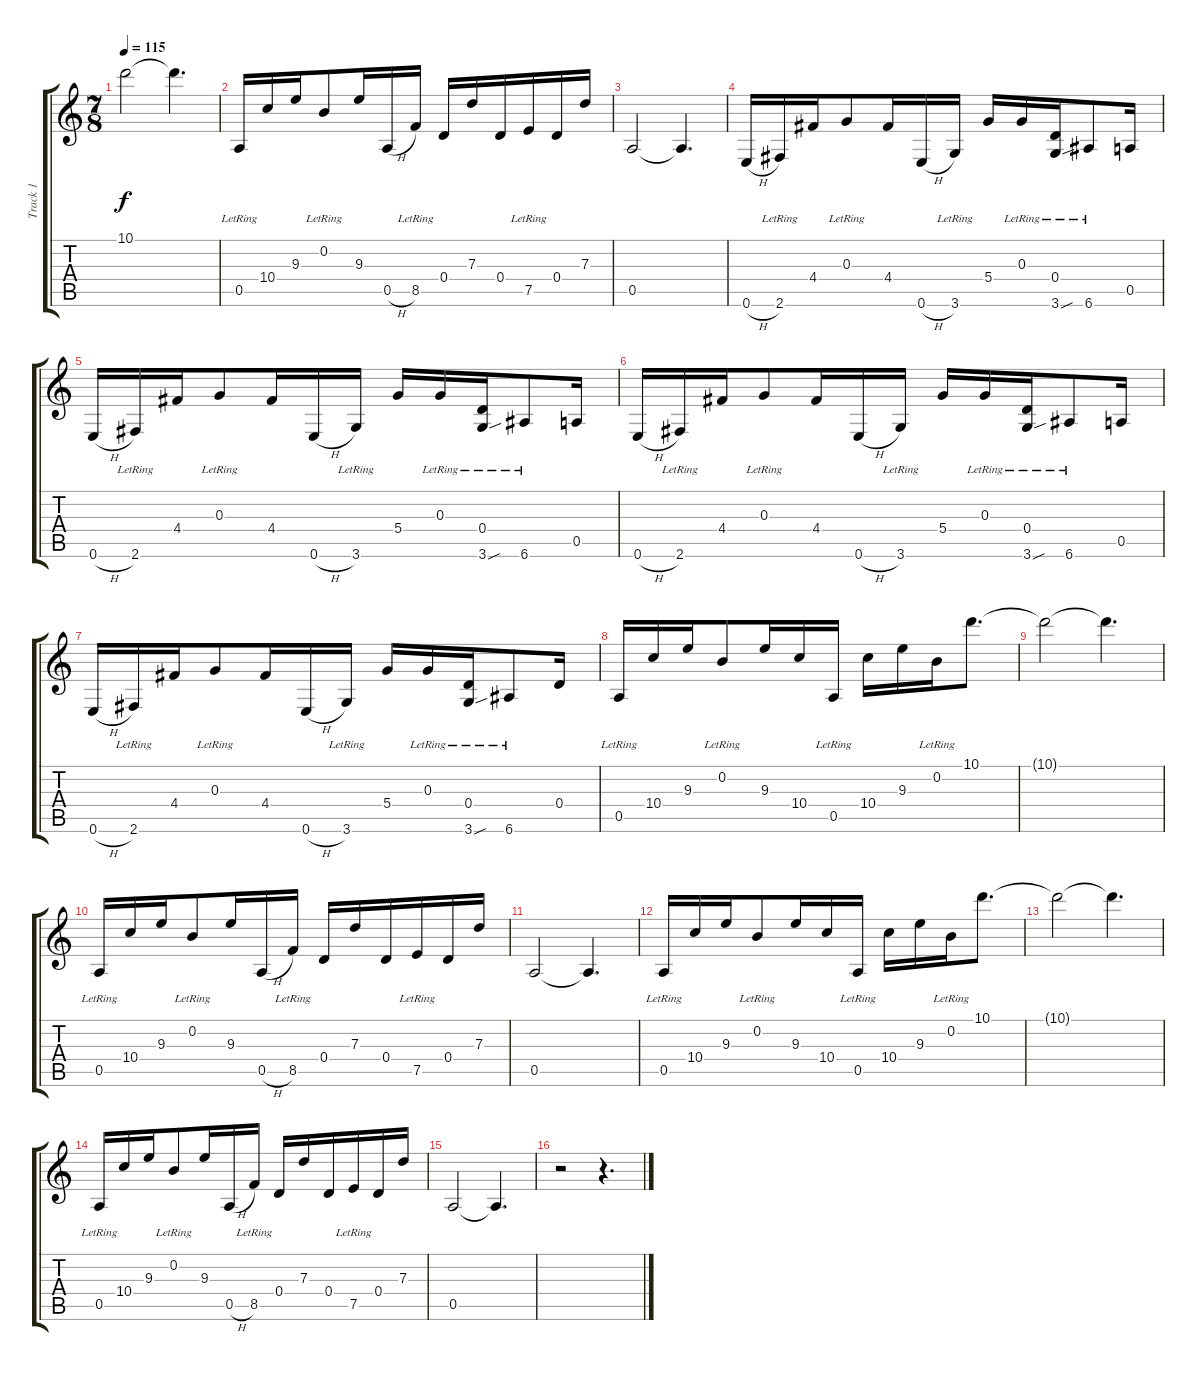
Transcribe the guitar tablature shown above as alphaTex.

\track ("Track 1" "Track 1") {instrument acousticguitarsteel}
\staff {score tabs}
\tuning (E4 B3 G3 D3 A2 E2) {hide}
\ts (7 8)
\tempo 115
\clef g2
\ks c
10.1{t}.2{dy f} 10.1{t}.4{d} |
0.5{lr}.16 10.4.16 9.3.16 0.2{lr}.8 9.3.16 0.5{h}.16 8.5{lr}.16 0.4.16 7.3.16 0.4.16 7.5{lr}.16 0.4.16 7.3.16 |
0.5.2 0.5{t}.4{d} |
0.6{h}.16 2.6{lr}.16 4.4.16 0.3{lr}.8 4.4.16 0.6{h}.16 3.6{lr}.16 5.4.16 0.3{lr}.16 (0.4{lr} 3.6{sou lr}).16 6.6{lr}.8 0.5.16 |
0.6{h}.16 2.6{lr}.16 4.4.16 0.3{lr}.8 4.4.16 0.6{h}.16 3.6{lr}.16 5.4.16 0.3{lr}.16 (0.4{lr} 3.6{sou lr}).16 6.6{lr}.8 0.5.16 |
0.6{h}.16 2.6{lr}.16 4.4.16 0.3{lr}.8 4.4.16 0.6{h}.16 3.6{lr}.16 5.4.16 0.3{lr}.16 (0.4{lr} 3.6{sou lr}).16 6.6{lr}.8 0.5.16 |
0.6{h}.16 2.6{lr}.16 4.4.16 0.3{lr}.8 4.4.16 0.6{h}.16 3.6{lr}.16 5.4.16 0.3{lr}.16 (0.4{lr} 3.6{sou lr}).16 6.6{lr}.8 0.4.16 |
0.5{lr}.16 10.4.16 9.3.16 0.2{lr}.8 9.3.16 10.4.16 0.5{lr}.16 10.4.16 9.3.16 0.2{lr}.16 10.1.8{d} |
10.1{t}.2 10.1{t}.4{d} |
0.5{lr}.16 10.4.16 9.3.16 0.2{lr}.8 9.3.16 0.5{h}.16 8.5{lr}.16 0.4.16 7.3.16 0.4.16 7.5{lr}.16 0.4.16 7.3.16 |
0.5.2 0.5{t}.4{d} |
0.5{lr}.16 10.4.16 9.3.16 0.2{lr}.8 9.3.16 10.4.16 0.5{lr}.16 10.4.16 9.3.16 0.2{lr}.16 10.1.8{d} |
10.1{t}.2 10.1{t}.4{d} |
0.5{lr}.16 10.4.16 9.3.16 0.2{lr}.8 9.3.16 0.5{h}.16 8.5{lr}.16 0.4.16 7.3.16 0.4.16 7.5{lr}.16 0.4.16 7.3.16 |
0.5.2 0.5{t}.4{d} |
r.2 r.4{d}
